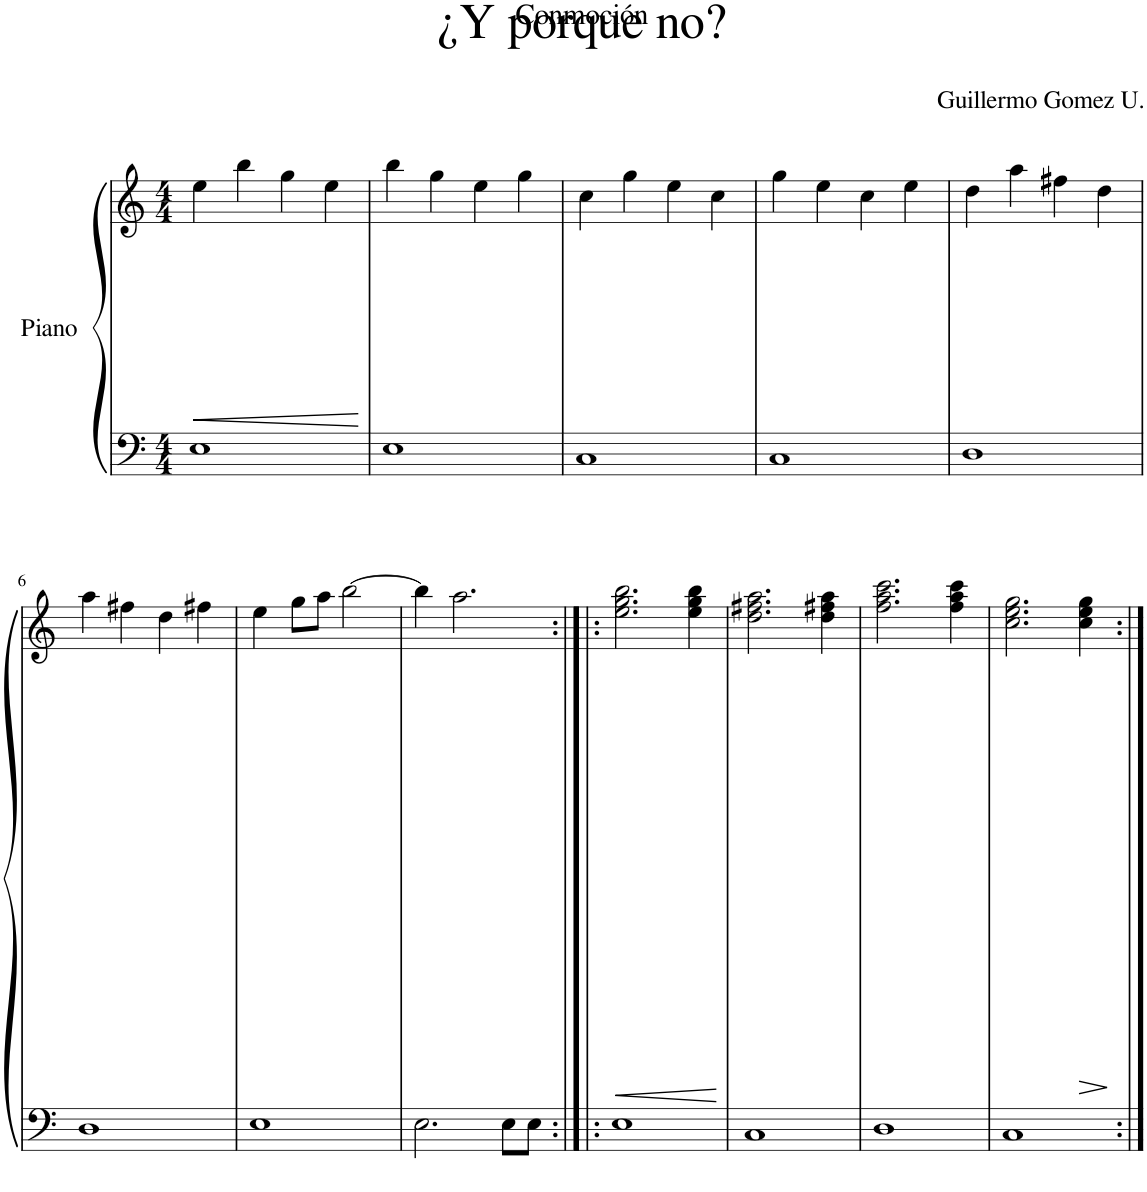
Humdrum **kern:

**kern	**kern	**dynam
*part1	*part1	*part1
*staff2	*staff1	*staff1/2
*I"Piano	*	*
*I'Pno	*	*
*clefF4	*clefG2	*
*k[]	*k[]	*
*M4/4	*M4/4	*
=1	=1	=1
!	!	!LO:HP:b
1E	4ee\	<
.	4bb\	.
.	4gg\	.
.	4ee\	.
.	.	[
=2	=2	=2
1E	4bb\	.
.	4gg\	.
.	4ee\	.
.	4gg\	.
=3	=3	=3
1C	4cc\	.
.	4gg\	.
.	4ee\	.
.	4cc\	.
=4	=4	=4
1C	4gg\	.
.	4ee\	.
.	4cc\	.
.	4ee\	.
=5	=5	=5
1D	4dd\	.
.	4aa\	.
.	4ff#X\	.
.	4dd\	.
!!LO:LB:g=z
=6	=6	=6
1D	4aa\	.
.	4ff#X\	.
.	4dd\	.
.	4ff#X\	.
=7	=7	=7
1E	4ee\	.
.	8gg\L	.
.	8aa\J	.
.	[2bb\	.
=8	=8	=8
2.E\	4bb\]	.
.	2.aa\	.
8E\L	.	.
8E\J	.	.
=9:|!|:	=9:|!|:	=9:|!|:
!	!	!LO:HP:b
1E	2.ee\ 2.gg\ 2.bb\	<
.	4ee\ 4gg\ 4bb\	.
.	.	[
=10	=10	=10
1C	2.dd\ 2.ff#X\ 2.aa\	.
.	4dd\ 4ff#X\ 4aa\	.
=11	=11	=11
1D	2.ff\ 2.aa\ 2.ccc\	.
.	4ff\ 4aa\ 4ccc\	.
=12	=12	=12
1C	2.cc\ 2.ee\ 2.gg\	.
!	!	!LO:HP:b
.	4cc\ 4ee\ 4gg\	>
.	.	]
=:|!	=:|!	=:|!
*-	*-	*-
